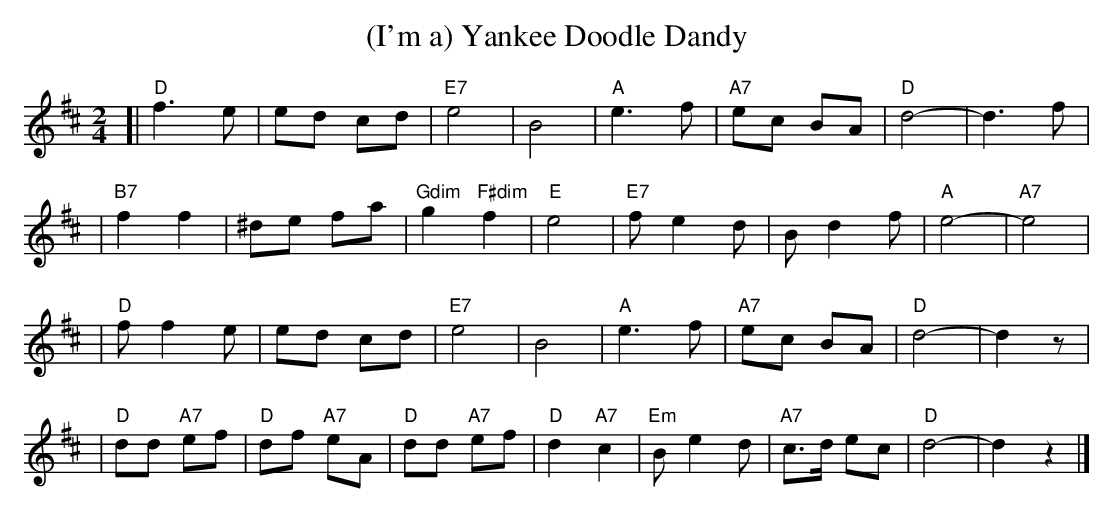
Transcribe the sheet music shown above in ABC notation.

X:1
T: (I'm a) Yankee Doodle Dandy
M: 2/4
L: 1/8
K: D
[| "D"f3 e | ed cd | "E7"e4 | B4 | "A"e3 f | "A7"ec BA | "D"d4- | d3 f |
| "B7"f2 f2 | ^de fa | "Gdim"g2 "F#dim"f2 | "E"e4 | "E7"f e2 d | B d2 f | "A"e4- | "A7"e4 |
| "D"f f2 e | ed cd | "E7"e4 | B4 | "A"e3 f | "A7"ec BA | "D"d4- | d2 z |
| "D"dd "A7"ef | "D"df "A7"eA | "D"dd "A7"ef | "D"d2 "A7"c2 | "Em"B e2 d | "A7"c>d ec | "D"d4- | d2 z2 |]
